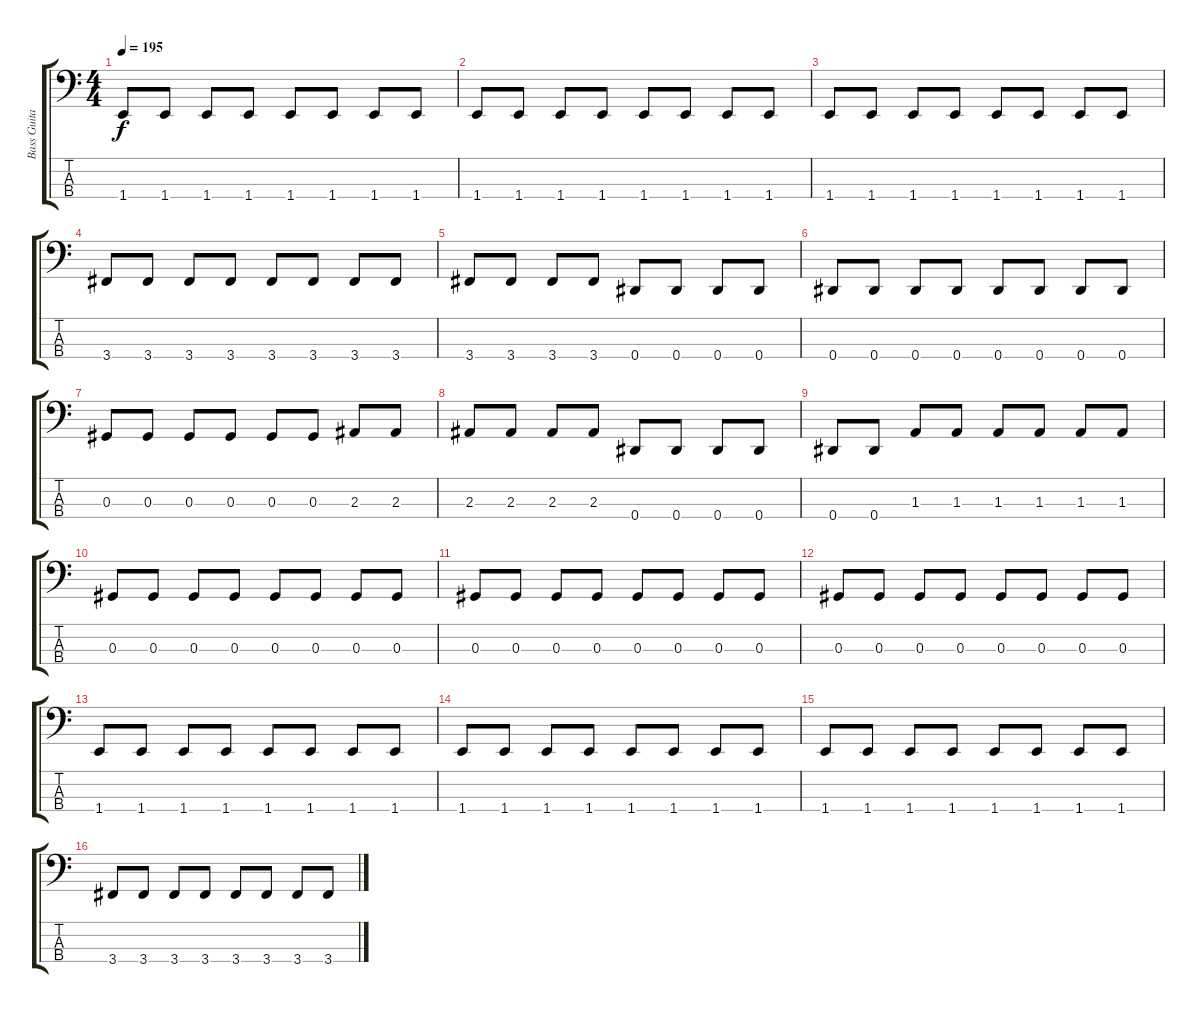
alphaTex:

\track ("Bass Guitar" "Bass Guita") {instrument electricbassfinger}
\staff {score tabs}
\tuning (Gb2 Db2 Ab1 Eb1) {hide}
\ts (4 4)
\tempo 195
\clef f4
\ks c
1.4.8{dy f} 1.4.8 1.4.8 1.4.8 1.4.8 1.4.8 1.4.8 1.4.8 |
1.4.8 1.4.8 1.4.8 1.4.8 1.4.8 1.4.8 1.4.8 1.4.8 |
1.4.8 1.4.8 1.4.8 1.4.8 1.4.8 1.4.8 1.4.8 1.4.8 |
3.4.8 3.4.8 3.4.8 3.4.8 3.4.8 3.4.8 3.4.8 3.4.8 |
3.4.8 3.4.8 3.4.8 3.4.8 0.4.8 0.4.8 0.4.8 0.4.8 |
0.4.8 0.4.8 0.4.8 0.4.8 0.4.8 0.4.8 0.4.8 0.4.8 |
0.3.8 0.3.8 0.3.8 0.3.8 0.3.8 0.3.8 2.3.8 2.3.8 |
2.3.8 2.3.8 2.3.8 2.3.8 0.4.8 0.4.8 0.4.8 0.4.8 |
0.4.8 0.4.8 1.3.8 1.3.8 1.3.8 1.3.8 1.3.8 1.3.8 |
0.3.8 0.3.8 0.3.8 0.3.8 0.3.8 0.3.8 0.3.8 0.3.8 |
0.3.8 0.3.8 0.3.8 0.3.8 0.3.8 0.3.8 0.3.8 0.3.8 |
0.3.8 0.3.8 0.3.8 0.3.8 0.3.8 0.3.8 0.3.8 0.3.8 |
1.4.8 1.4.8 1.4.8 1.4.8 1.4.8 1.4.8 1.4.8 1.4.8 |
1.4.8 1.4.8 1.4.8 1.4.8 1.4.8 1.4.8 1.4.8 1.4.8 |
1.4.8 1.4.8 1.4.8 1.4.8 1.4.8 1.4.8 1.4.8 1.4.8 |
3.4.8 3.4.8 3.4.8 3.4.8 3.4.8 3.4.8 3.4.8 3.4.8
